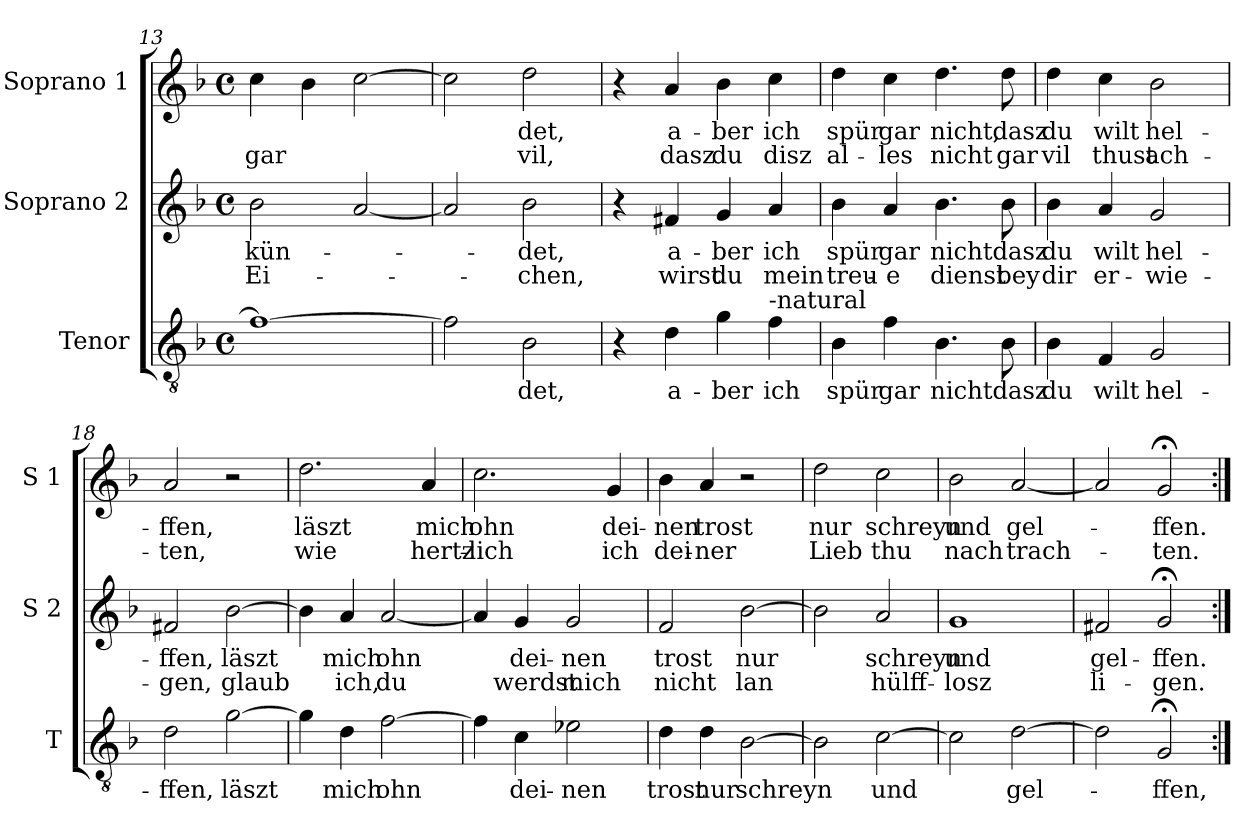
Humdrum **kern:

**kern	**text	**kern	**text	**text	**kern	**text	**text
*part3	*part3	*part2	*part2	*part2	*part1	*part1	*part1
*staff3	*staff3	*staff2	*staff2	*staff2	*staff1	*staff1	*staff1
*I"Tenor	*	*I"Soprano 2	*	*	*I"Soprano 1	*	*
*I'T	*	*I'S 2	*	*	*I'S 1	*	*
*clefGv2	*	*clefG2	*	*	*clefG2	*	*
*k[b-]	*	*k[b-]	*	*	*k[b-]	*	*
*F:	*	*F:	*	*	*F:	*	*
*M4/4	*	*M4/4	*	*	*M4/4	*	*
*met(c)	*	*met(c)	*	*	*met(c)	*	*
=13	=13	=13	=13	=13	=13	=13	=13
!	!	!	!LO:LY:b	!LO:LY:b	!	!	!LO:LY:b
1f_	.	2b-\	-kün-	Ei-	4cc\	.	gar
.	.	.	.	.	4b-\	.	.
.	.	[2a/	.	.	[2cc\	.	.
=14	=14	=14	=14	=14	=14	=14	=14
2f\]	.	2a/]	.	.	2cc\]	.	.
!	!LO:LY:b	!	!LO:LY:b	!LO:LY:b	!	!LO:LY:b	!LO:LY:b
2B-\	-det,	2b-\	-det,	-chen,	2dd\	-det,	vil,
!!LO:LB:g=z
=15	=15	=15	=15	=15	=15	=15	=15
4r	.	4r	.	.	4r	.	.
!	!LO:LY:b	!	!LO:LY:b	!LO:LY:b	!	!LO:LY:b	!LO:LY:b
4d\	a-	4f#X/	a-	wirst	4a/	a-	dasz
!	!LO:LY:b	!	!LO:LY:b	!LO:LY:b	!	!LO:LY:b	!LO:LY:b
4g\	-ber	4g/	-ber	du	4b-\	-ber	du
!LO:TX:a:t=-natural	!	!	!	!	!	!	!
!	!LO:LY:b	!	!LO:LY:b	!LO:LY:b	!	!LO:LY:b	!LO:LY:b
4f\	ich	4a/	ich	mein	4cc\	ich	disz
=16	=16	=16	=16	=16	=16	=16	=16
!	!LO:LY:b	!	!LO:LY:b	!LO:LY:b	!	!LO:LY:b	!LO:LY:b
4B-\	spür	4b-\	spür	treu-	4dd\	spür	al-
!	!LO:LY:b	!	!LO:LY:b	!LO:LY:b	!	!LO:LY:b	!LO:LY:b
4f\	gar	4a/	gar	-e	4cc\	gar	-les
!	!LO:LY:b	!	!LO:LY:b	!LO:LY:b	!	!LO:LY:b	!LO:LY:b
4.B-\	nicht	4.b-\	nicht	dienst	4.dd\	nicht,	nicht
!	!LO:LY:b	!	!LO:LY:b	!LO:LY:b	!	!LO:LY:b	!LO:LY:b
8B-\	dasz	8b-\	dasz	bey	8dd\	dasz	gar
=17	=17	=17	=17	=17	=17	=17	=17
!	!LO:LY:b	!	!LO:LY:b	!LO:LY:b	!	!LO:LY:b	!LO:LY:b
4B-\	du	4b-\	du	dir	4dd\	du	vil
!	!LO:LY:b	!	!LO:LY:b	!LO:LY:b	!	!LO:LY:b	!LO:LY:b
4F/	wilt	4a/	wilt	er-	4cc\	wilt	thust
!	!LO:LY:b	!	!LO:LY:b	!LO:LY:b	!	!LO:LY:b	!LO:LY:b
2G/	hel-	2g/	hel-	-wie-	2b-\	hel-	ach-
=18	=18	=18	=18	=18	=18	=18	=18
!	!LO:LY:b	!	!LO:LY:b	!LO:LY:b	!	!LO:LY:b	!LO:LY:b
2d\	-ffen,	2f#X/	-ffen,	-gen,	2a/	-ffen,	-ten,
!	!LO:LY:b	!	!LO:LY:b	!LO:LY:b	!	!	!
[2g\	läszt	[2b-\	läszt	glaub	2r	.	.
=19	=19	=19	=19	=19	=19	=19	=19
!	!	!	!	!	!	!LO:LY:b	!LO:LY:b
4g\]	.	4b-\]	.	.	2.dd\	läszt	wie
!	!LO:LY:b	!	!LO:LY:b	!LO:LY:b	!	!	!
4d\	mich	4a/	mich	ich,	.	.	.
!	!LO:LY:b	!	!LO:LY:b	!LO:LY:b	!	!	!
[2f\	ohn	[2a/	ohn	du	.	.	.
!	!	!	!	!	!	!LO:LY:b	!LO:LY:b
.	.	.	.	.	4a/	mich	hertz-
!!LO:LB:g=z
=20	=20	=20	=20	=20	=20	=20	=20
!	!	!	!	!	!	!LO:LY:b	!LO:LY:b
4f\]	.	4a/]	.	.	2.cc\	ohn	-lich
!	!LO:LY:b	!	!LO:LY:b	!LO:LY:b	!	!	!
4c\	dei-	4g/	dei-	werdst	.	.	.
!	!LO:LY:b	!	!LO:LY:b	!LO:LY:b	!	!	!
2e-X\	-nen	2g/	-nen	mich	.	.	.
!	!	!	!	!	!	!LO:LY:b	!LO:LY:b
.	.	.	.	.	4g/	dei-	ich
=21	=21	=21	=21	=21	=21	=21	=21
!	!LO:LY:b	!	!LO:LY:b	!LO:LY:b	!	!LO:LY:b	!LO:LY:b
4d\	trost	2f/	trost	nicht	4b-\	-nen	dei-
!	!LO:LY:b	!	!	!	!	!LO:LY:b	!LO:LY:b
4d\	nur	.	.	.	4a/	trost	-ner
!	!LO:LY:b	!	!LO:LY:b	!LO:LY:b	!	!	!
[2B-\	schreyn	[2b-\	nur	lan	2r	.	.
=22	=22	=22	=22	=22	=22	=22	=22
!	!	!	!	!	!	!LO:LY:b	!LO:LY:b
2B-\]	.	2b-\]	.	.	2dd\	nur	Lieb
!	!LO:LY:b	!	!LO:LY:b	!LO:LY:b	!	!LO:LY:b	!LO:LY:b
[2c\	und	2a/	schreyn	hülff-	2cc\	schreyn	thu
=23	=23	=23	=23	=23	=23	=23	=23
!	!	!	!LO:LY:b	!LO:LY:b	!	!LO:LY:b	!LO:LY:b
2c\]	.	1g	und	-losz	2b-\	und	nach
!	!LO:LY:b	!	!	!	!	!LO:LY:b	!LO:LY:b
[2d\	gel-	.	.	.	[2a/	gel-	trach-
=24	=24	=24	=24	=24	=24	=24	=24
!	!	!	!LO:LY:b	!LO:LY:b	!	!	!
2d\]	.	2f#X/	gel-	li-	2a/]	.	.
!	!LO:LY:b	!	!LO:LY:b	!LO:LY:b	!	!LO:LY:b	!LO:LY:b
2G;</	-ffen,	2g;</	-ffen.	-gen.	2g;</	-ffen.	-ten.
=:|!	=:|!	=:|!	=:|!	=:|!	=:|!	=:|!	=:|!
*-	*-	*-	*-	*-	*-	*-	*-
